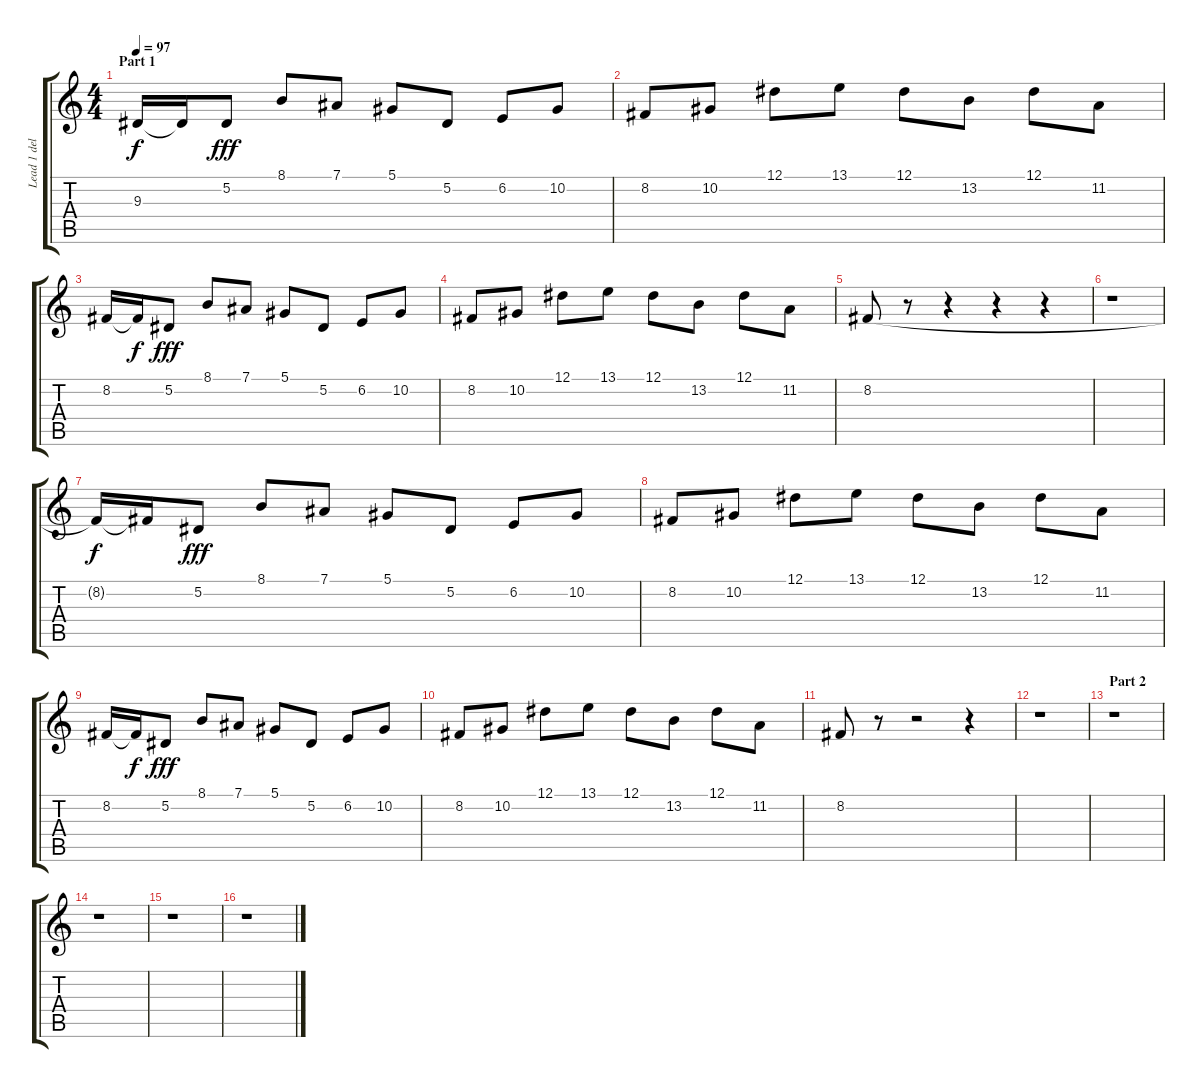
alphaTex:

\track ("Lead 1 delay" "Lead 1 del") {instrument lead2sawtooth}
\staff {score tabs}
\tuning (Eb4 Bb3 Gb3 Db3 Ab2 Eb2) {hide}
\ts (4 4)
\section ("" "Part 1")
\tempo 97
\clef g2
\ks c
9.3.16{dy f} 9.3{t}.16 5.2.8{dy fff} 8.1.8 7.1.8 5.1.8 5.2.8 6.2.8 10.2.8 |
8.2.8 10.2.8 12.1.8 13.1.8 12.1.8 13.2.8 12.1.8 11.2.8 |
8.2.16 8.2{t}.16{dy f} 5.2.8{dy fff} 8.1.8 7.1.8 5.1.8 5.2.8 6.2.8 10.2.8 |
8.2.8 10.2.8 12.1.8 13.1.8 12.1.8 13.2.8 12.1.8 11.2.8 |
8.2.8 r.8 r.4 r.4 r.4 |
r.1 |
8.2{t}.16{dy f} 8.2{t}.16 5.2.8{dy fff} 8.1.8 7.1.8 5.1.8 5.2.8 6.2.8 10.2.8 |
8.2.8 10.2.8 12.1.8 13.1.8 12.1.8 13.2.8 12.1.8 11.2.8 |
8.2.16 8.2{t}.16{dy f} 5.2.8{dy fff} 8.1.8 7.1.8 5.1.8 5.2.8 6.2.8 10.2.8 |
8.2.8 10.2.8 12.1.8 13.1.8 12.1.8 13.2.8 12.1.8 11.2.8 |
8.2.8 r.8 r.2 r.4 |
r.1 |
\section ("" "Part 2")
r.1 |
r.1 |
r.1 |
r.1
